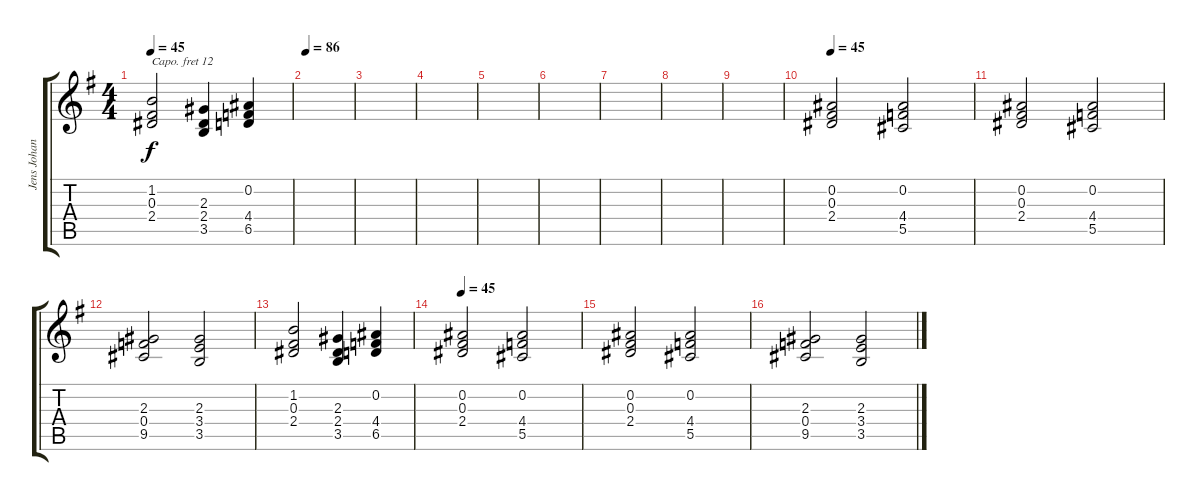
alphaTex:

\track ("Jens Johansson I" "Jens Johan") {instrument harpsichord}
\staff {score tabs}
\capo 12
\tuning (Eb4 Bb3 Gb3 Db3 Ab2 Eb2) {hide}
\ts (4 4)
\tempo 45
\clef g2
\ks g
(1.2 0.3 2.4).2{dy f} (2.3 2.4 3.5).4 (0.2 4.4 6.5).4 |
\tempo 86
|
|
|
|
|
|
|
|
\tempo 45
(0.2 0.3 2.4).2{volume 10 instrument choiraahs} (0.2 4.4 5.5).2 |
(0.2 0.3 2.4).2 (0.2 4.4 5.5).2 |
(2.3 0.4 9.5).2 (2.3 3.4 3.5).2 |
(1.2 0.3 2.4).2 (2.3 2.4 3.5).4 (0.2 4.4 6.5).4 |
\tempo 45
(0.2 0.3 2.4).2{volume 10 instrument choiraahs} (0.2 4.4 5.5).2 |
(0.2 0.3 2.4).2 (0.2 4.4 5.5).2 |
(2.3 0.4 9.5).2 (2.3 3.4 3.5).2
